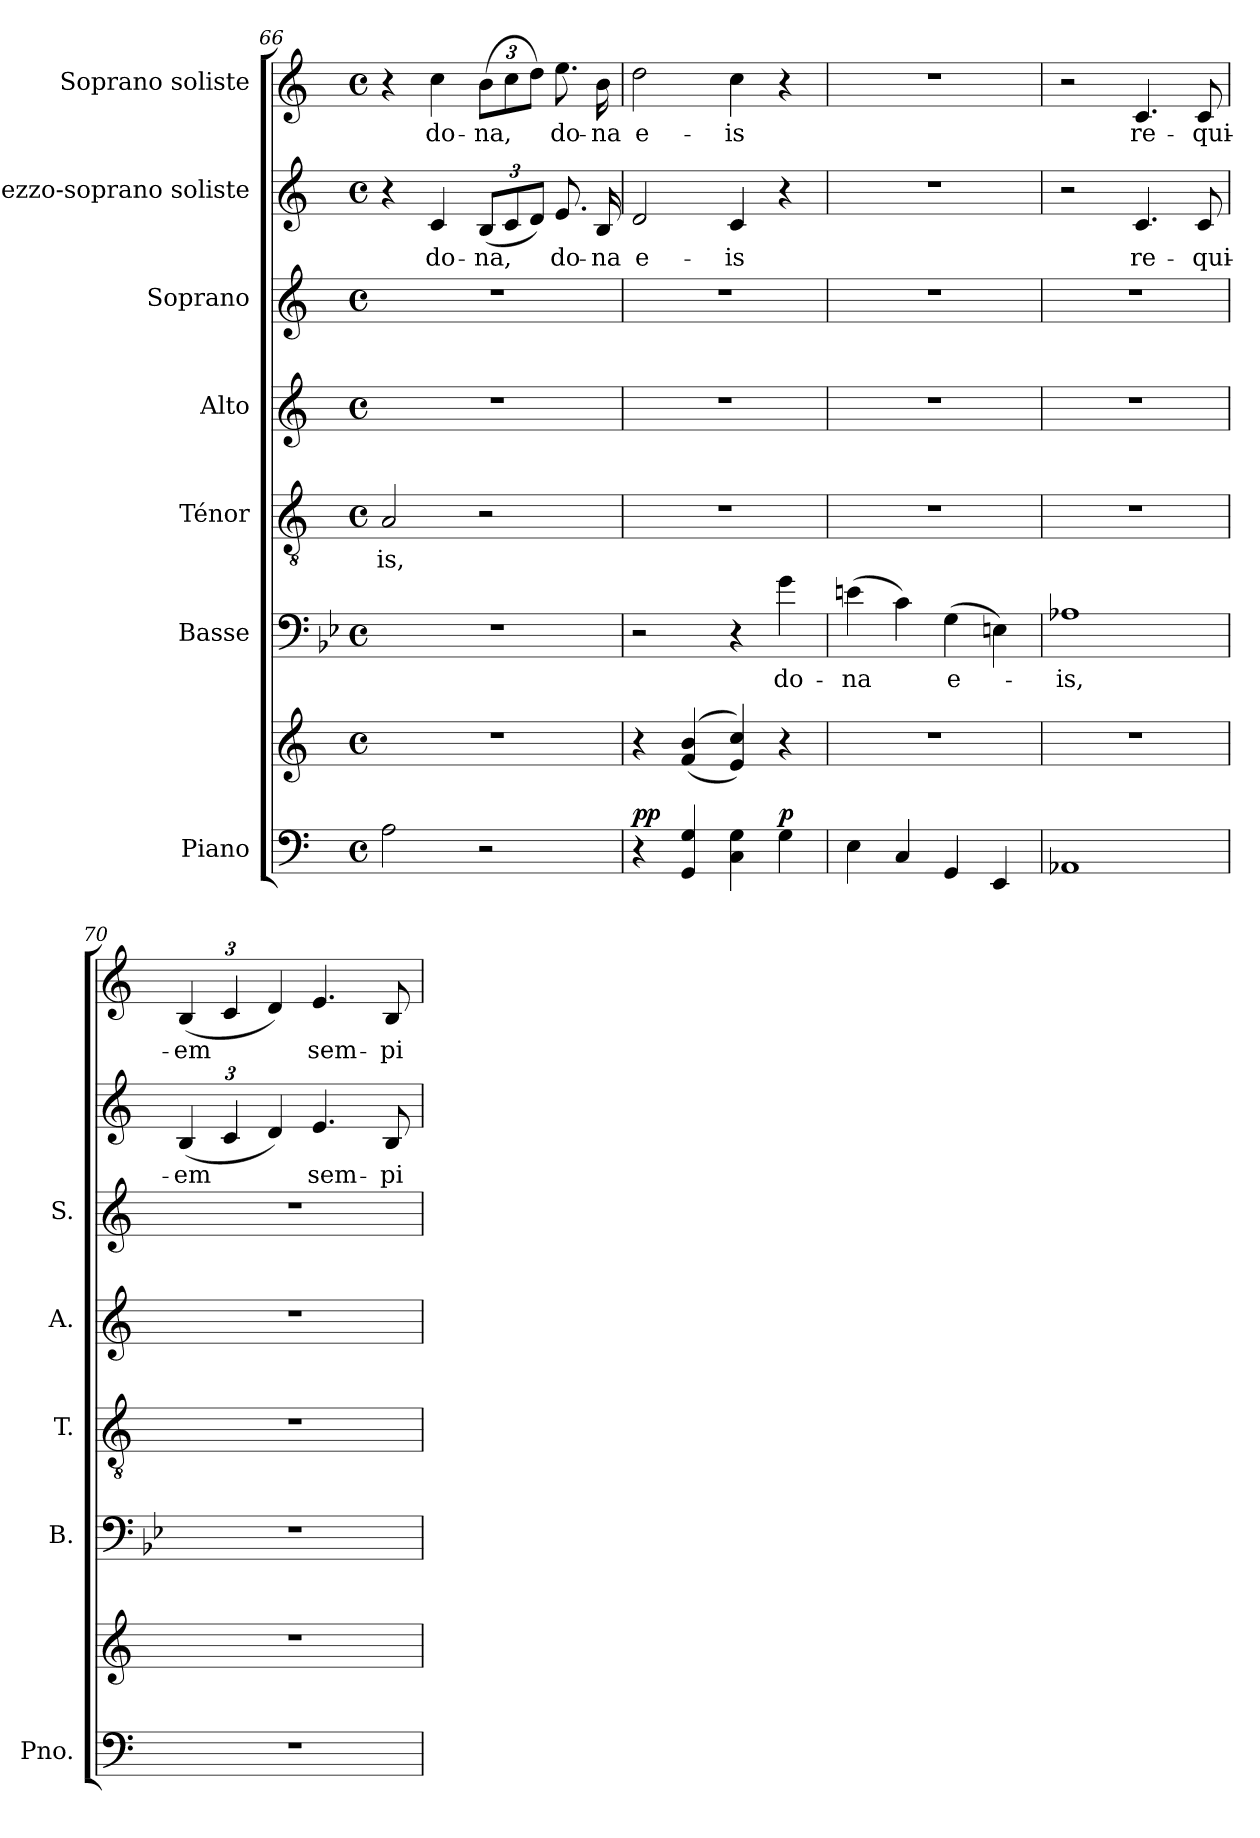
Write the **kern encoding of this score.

**kern	**kern	**dynam	**kern	**text	**kern	**text	**kern	**kern	**kern	**text	**kern	**text
*part7	*part7	*part7	*part6	*part6	*part5	*part5	*part4	*part3	*part2	*part2	*part1	*part1
*staff8	*staff7	*staff7/8	*staff6	*staff6	*staff5	*staff5	*staff4	*staff3	*staff2	*staff2	*staff1	*staff1
*I"Piano	*	*	*I"Basse	*	*I"Ténor	*	*I"Alto	*I"Soprano	*I"Mezzo-soprano soliste	*	*I"Soprano soliste	*
*I'Pno.	*	*	*I'B.	*	*I'T.	*	*I'A.	*I'S.	*	*	*	*
*clefF4	*clefG2	*	*clefF4	*	*clefGv2	*	*clefG2	*clefG2	*clefG2	*	*clefG2	*
*	*	*	*ITrd8c14	*	*	*	*	*	*	*	*	*
*k[]	*k[]	*	*k[b-e-]	*	*k[]	*	*k[]	*k[]	*k[]	*	*k[]	*
*M4/4	*M4/4	*	*M4/4	*	*M4/4	*	*M4/4	*M4/4	*M4/4	*	*M4/4	*
*met(c)	*met(c)	*	*met(c)	*	*met(c)	*	*met(c)	*met(c)	*met(c)	*	*met(c)	*
=66	=66	=66	=66	=66	=66	=66	=66	=66	=66	=66	=66	=66
2A\	1r	.	1r	.	2A/	-is,	1r	1r	4r	.	4r	.
.	.	.	.	.	.	.	.	.	4c/	do-	4cc\	do-
*	*	*	*	*	*	*	*	*	*Xbrackettup	*	*Xbrackettup	*
2r	.	.	.	.	2r	.	.	.	(>12B/L	-na,	(12b\L	-na,
.	.	.	.	.	.	.	.	.	12c/	.	12cc\	.
.	.	.	.	.	.	.	.	.	12d/J)	.	12dd\J)	.
.	.	.	.	.	.	.	.	.	8.e/	do-	8.ee\	do-
.	.	.	.	.	.	.	.	.	16B/	-na	16b\	-na
=67	=67	=67	=67	=67	=67	=67	=67	=67	=67	=67	=67	=67
!	!	!LO:DY:a=2	!	!	!	!	!	!	!	!	!	!
4r	4r	pp	2r	.	1r	.	1r	1r	2d/	e-	2dd\	e-
4GG/ 4G/	((4f/ 4b/	.	.	.	.	.	.	.	.	.	.	.
4C\ 4G\	4e/ 4cc/))	.	4r	.	.	.	.	.	4c/	-is	4cc\	-is
!	!	!LO:DY:a=2	!	!	!	!	!	!	!	!	!	!
4G\	4r	p	4Gi\	do-	.	.	.	.	4r	.	4r	.
!!LO:PB:g=z
=68	=68	=68	=68	=68	=68	=68	=68	=68	=68	=68	=68	=68
4E\	1r	.	(4Eni\	-na	1r	.	1r	1r	1r	.	1r	.
4C/	.	.	4Ci\)	.	.	.	.	.	.	.	.	.
4GG/	.	.	(>4GGi\	e-	.	.	.	.	.	.	.	.
4EE/	.	.	4EEni\)	.	.	.	.	.	.	.	.	.
=69	=69	=69	=69	=69	=69	=69	=69	=69	=69	=69	=69	=69
1AA-X	1r	.	1AA-Xi	-is,	1r	.	1r	1r	2r	.	2r	.
.	.	.	.	.	.	.	.	.	4.c/	re-	4.c/	re-
.	.	.	.	.	.	.	.	.	8c/	-qui-	8c/	-qui-
=70	=70	=70	=70	=70	=70	=70	=70	=70	=70	=70	=70	=70
1r	1r	.	1r	.	1r	.	1r	1r	(>6B/	-em	(>6B/	-em
.	.	.	.	.	.	.	.	.	6c/	.	6c/	.
.	.	.	.	.	.	.	.	.	6d/)	.	6d/)	.
.	.	.	.	.	.	.	.	.	4.e/	sem-	4.e/	sem-
.	.	.	.	.	.	.	.	.	8B/	-pi-	8B/	-pi-
=	=	=	=	=	=	=	=	=	=	=	=	=
*-	*-	*-	*-	*-	*-	*-	*-	*-	*-	*-	*-	*-
